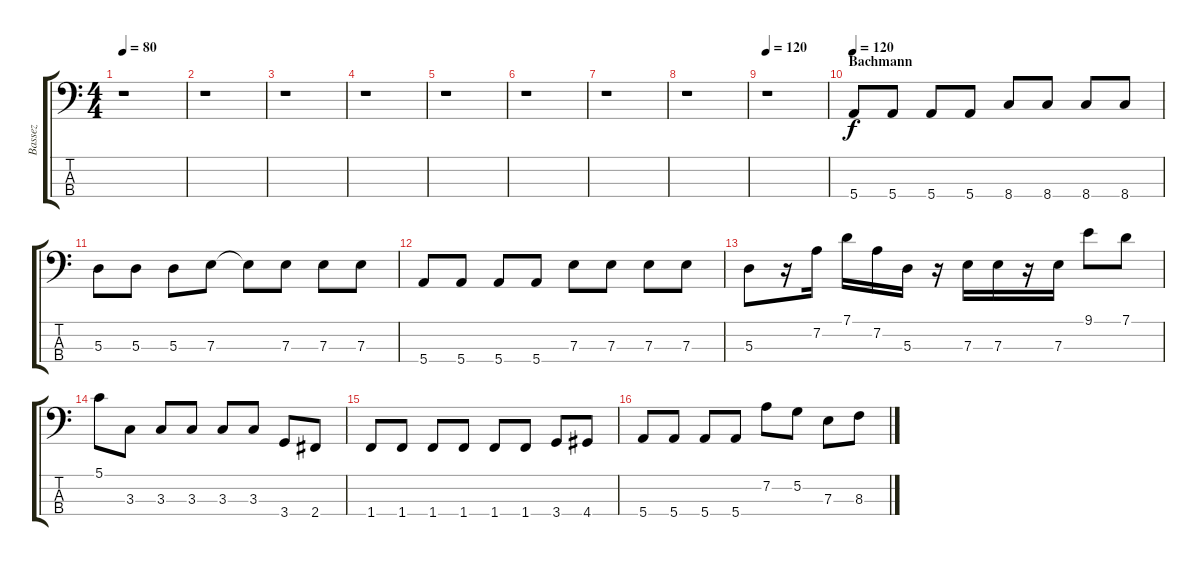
\track ("Bassez" "Bassez") {instrument slapbass1}
\staff {score tabs}
\tuning (G2 D2 A1 E1) {hide}
\ts (4 4)
\tempo 80
\clef f4
\ks c
r.1{dy f} |
r.1 |
r.1 |
r.1 |
r.1 |
r.1 |
r.1 |
r.1 |
\tempo 120
r.1 |
\section ("" "Bachmann")
\tempo 120
5.4.8{volume 13 instrument electricbassfinger} 5.4.8 5.4.8 5.4.8 8.4.8 8.4.8 8.4.8 8.4.8 |
5.3.8 5.3.8 5.3.8 7.3.8 7.3{t}.8 7.3.8 7.3.8 7.3.8 |
5.4.8 5.4.8 5.4.8 5.4.8 7.3.8 7.3.8 7.3.8 7.3.8 |
5.3.8 r.16 7.2.16 7.1.16 7.2.16 5.3.16 r.16 7.3.16 7.3.16 r.16 7.3.16 9.1.8 7.1.8 |
5.1.8 3.3.8 3.3.8 3.3.8 3.3.8 3.3.8 3.4.8 2.4.8 |
1.4.8 1.4.8 1.4.8 1.4.8 1.4.8 1.4.8 3.4.8 4.4.8 |
5.4.8 5.4.8 5.4.8 5.4.8 7.2.8 5.2.8 7.3.8 8.3.8
